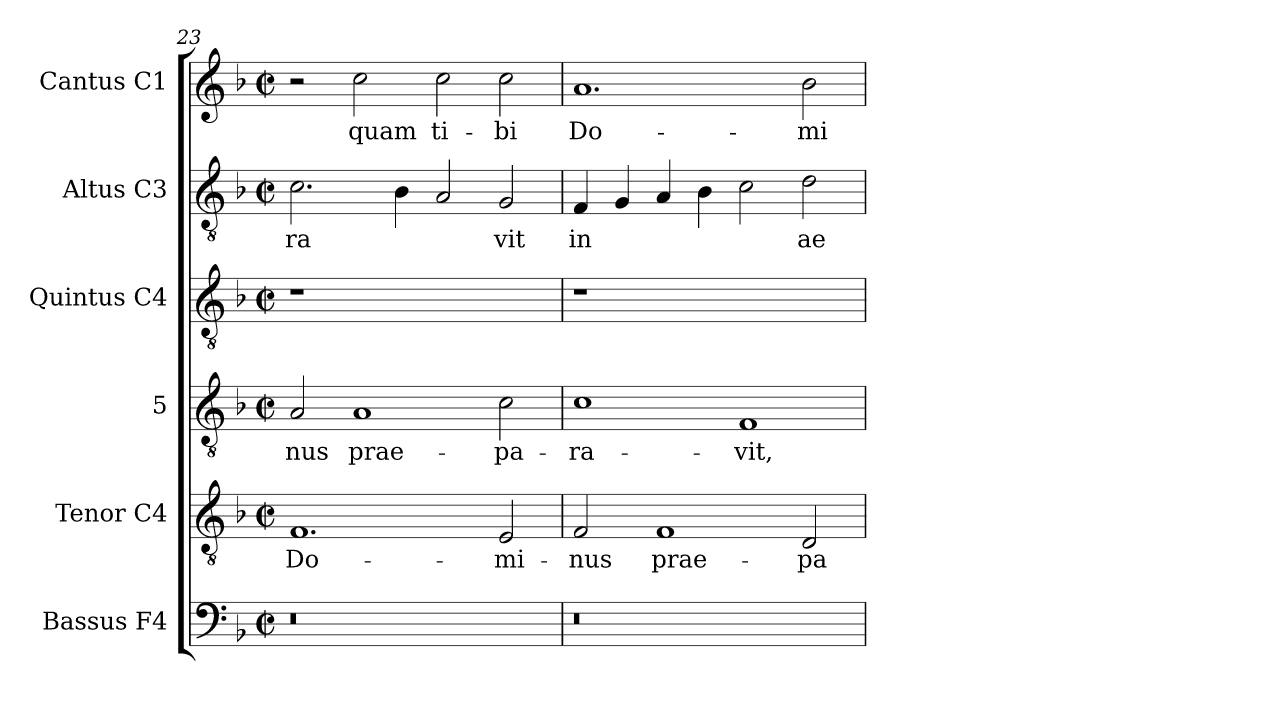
**kern	**kern	**text	**kern	**text	**kern	**kern	**text	**kern	**text
*part6	*part5	*part5	*part4	*part4	*part3	*part2	*part2	*part1	*part1
*staff6	*staff5	*staff5	*staff4	*staff4	*staff3	*staff2	*staff2	*staff1	*staff1
*I"Bassus  F4	*I"Tenor  C4	*	*I"5	*	*I"Quintus  C4	*I"Altus  C3	*	*I"Cantus  C1	*
*I'B	*I'T	*	*	*	*	*I'A	*	*I'C	*
*clefF4	*clefGv2	*	*clefGv2	*	*clefGv2	*clefGv2	*	*clefG2	*
*k[b-]	*k[b-]	*	*k[b-]	*	*k[b-]	*k[b-]	*	*k[b-]	*
*F:	*F:	*	*F:	*	*F:	*F:	*	*F:	*
*M2/2	*M2/2	*	*M2/2	*	*M2/2	*M2/2	*	*M2/2	*
*met(c|)	*met(c|)	*	*met(c|)	*	*met(c|)	*met(c|)	*	*met(c|)	*
=23	=23	=23	=23	=23	=23	=23	=23	=23	=23
!	!	!LO:LY:b:cj	!	!LO:LY:b:cj	!	!	!LO:LY:b:cj	!	!
0r	1.F	Do-	2A/	-nus	1r	2.c\	-ra-	2r	.
!	!	!	!	!LO:LY:b:cj	!	!	!	!	!LO:LY:b:cj
.	.	.	1A	prae-	.	.	.	2cc\	quam
!	!	!	!	!	!	!	!LO:LY:b:cj	!	!
.	.	.	.	.	.	4B-\	--	.	.
!	!	!	!	!	!	!	!LO:LY:b:cj	!	!LO:LY:b:cj
.	.	.	.	.	1ryy	2A/	--	2cc\	ti-
!	!	!LO:LY:b:cj	!	!LO:LY:b:cj	!	!	!LO:LY:b:cj	!	!LO:LY:b:cj
.	2E/	-mi-	2c\	-pa-	.	2G/	-vit	2cc\	-bi
=24	=24	=24	=24	=24	=24	=24	=24	=24	=24
!	!	!LO:LY:b:cj	!	!LO:LY:b:cj	!	!	!LO:LY:b:cj	!	!LO:LY:b:cj
0r	2F/	-nus	1c	-ra-	1r	4F/	in	1.a	Do-
!	!	!	!	!	!	!	!LO:LY:b:cj	!	!
.	.	.	.	.	.	4G/	.	.	.
!	!	!LO:LY:b:cj	!	!	!	!	!LO:LY:b:cj	!	!
.	1F	prae-	.	.	.	4A/	.	.	.
!	!	!	!	!	!	!	!LO:LY:b:cj	!	!
.	.	.	.	.	.	4B-\	.	.	.
!	!	!	!	!LO:LY:b:cj	!	!	!LO:LY:b:cj	!	!
.	.	.	1F	-vit,	1ryy	2c\	.	.	.
!	!	!LO:LY:b:cj	!	!	!	!	!LO:LY:b:cj	!	!LO:LY:b:cj
.	2D/	-pa-	.	.	.	2d\	ae-	2b-\	-mi-
=	=	=	=	=	=	=	=	=	=
*-	*-	*-	*-	*-	*-	*-	*-	*-	*-
